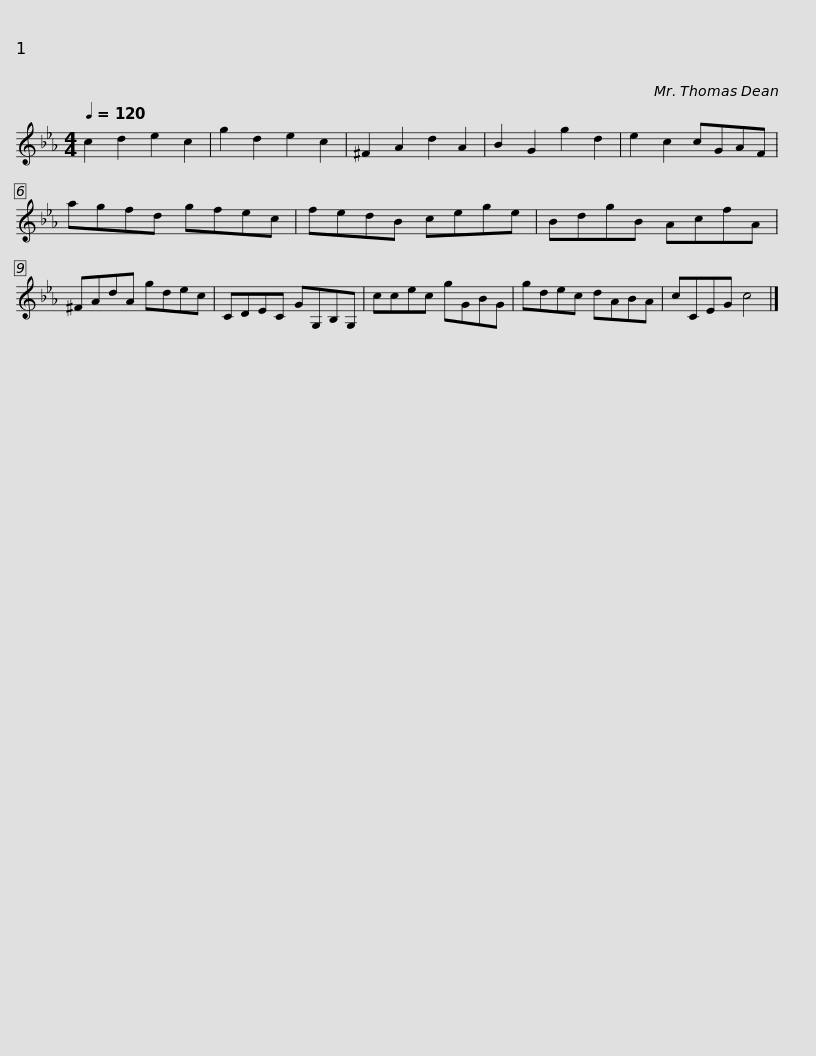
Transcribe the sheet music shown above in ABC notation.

X:1
L:1/8
Q:1/4=120
M:4/4
I:linebreak $
K:Cmin
V:1 treble
V:1
 c2 d2 e2 c2 | g2 d2 e2 c2 | ^F2 A2 d2 A2 | B2 G2 g2 d2 |$ e2 c2 cGAF | %5
 agfd gfec | fedB cege |$ BdgB AcfA | ^FAdA gdec | CDEC GG,B,G, |$ %10
 ccec gGBG | gdec dABA | cCEG c4 |] %13
